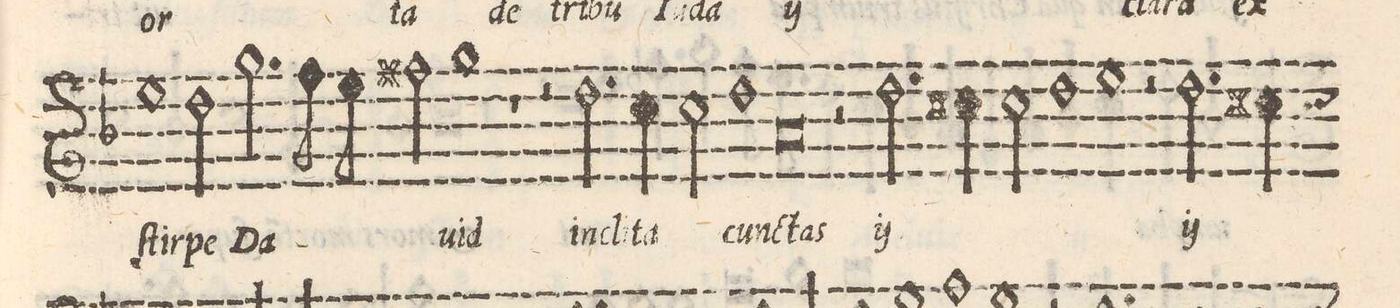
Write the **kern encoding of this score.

**kern	**text
*I"CANTVS	*
*clefG2	*
*k[b-]	*
*met(C|)	*
*M2/1	*
1ee	ſtir-
2dd\	-pe
2.gg\	Da-
=41-	=41-
8ff\	.
8ee\	.
2ff#X\	.
1gg	-uid
=42-	=42-
1r	.
2r	.
2.dd\	in-
=43-	=43-
4cc\	-cli-
2cc\	-ta
1dd	cunc-
=44-	=44-
0a	-tas
=45-	=45-
2r	.
*	*ij
2.dd\	in-
4cc#X\	-cli-
2cc#\	-ta
=46-	=46-
1dd	cunc-
1ee	-tas
=47-	=47-
2r	.
2.dd\	in-
4cc#X\	-cli-
*custos:cc	*
*-	*-
